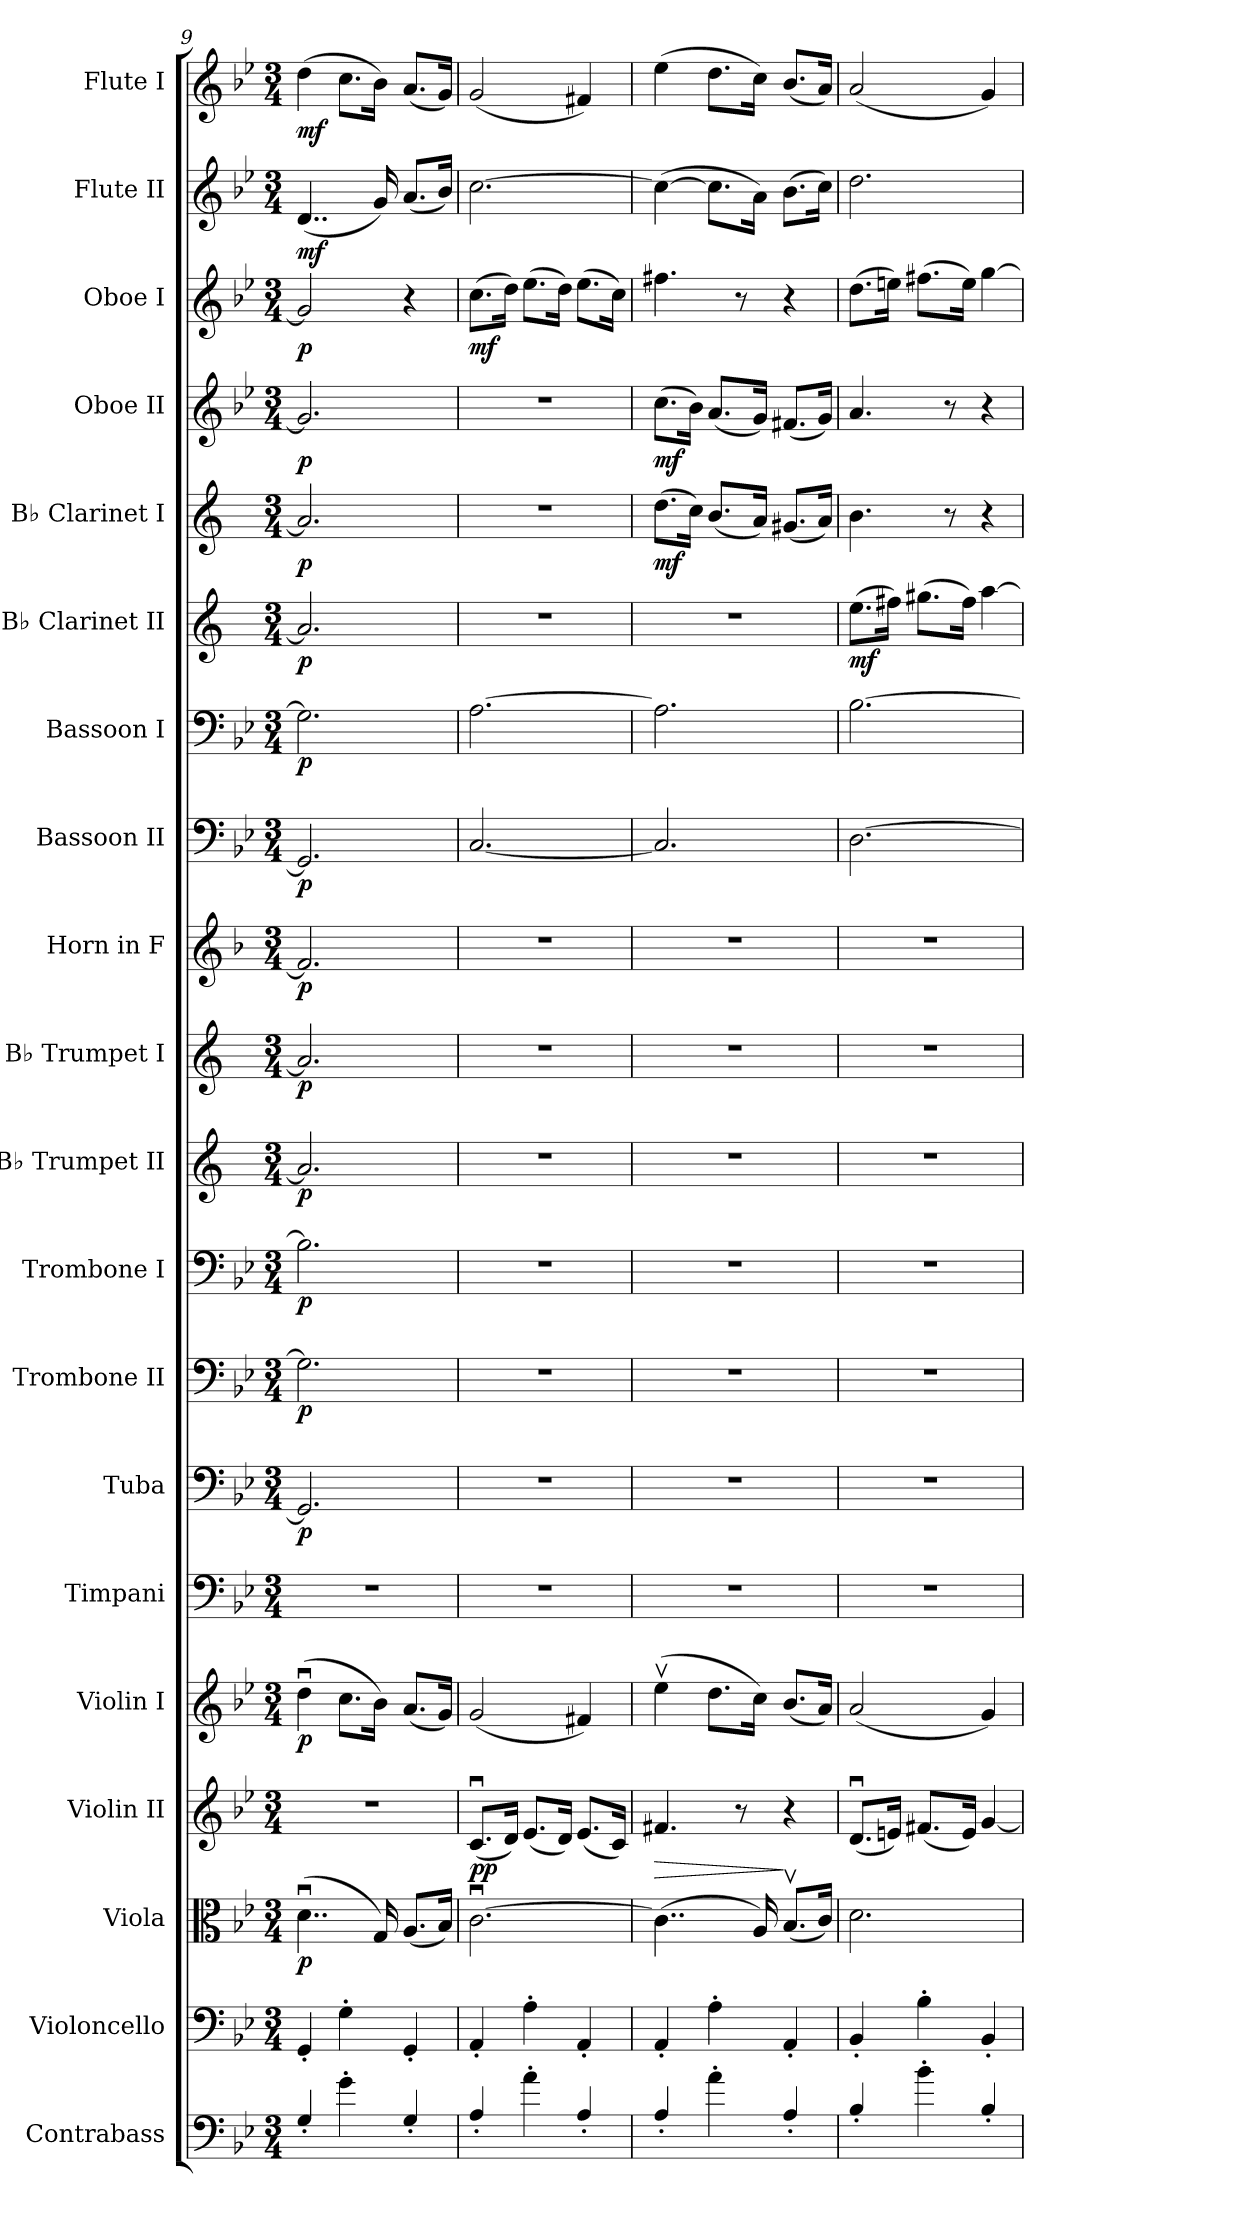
**kern	**kern	**kern	**dynam	**kern	**dynam	**kern	**dynam	**kern	**kern	**dynam	**kern	**dynam	**kern	**dynam	**kern	**dynam	**kern	**dynam	**kern	**dynam	**kern	**dynam	**kern	**dynam	**kern	**dynam	**kern	**dynam	**kern	**dynam	**kern	**dynam	**kern	**dynam	**kern	**dynam
*part20	*part19	*part18	*part18	*part17	*part17	*part16	*part16	*part15	*part14	*part14	*part13	*part13	*part12	*part12	*part11	*part11	*part10	*part10	*part9	*part9	*part8	*part8	*part7	*part7	*part6	*part6	*part5	*part5	*part4	*part4	*part3	*part3	*part2	*part2	*part1	*part1
*staff20	*staff19	*staff18	*staff18	*staff17	*staff17	*staff16	*staff16	*staff15	*staff14	*staff14	*staff13	*staff13	*staff12	*staff12	*staff11	*staff11	*staff10	*staff10	*staff9	*staff9	*staff8	*staff8	*staff7	*staff7	*staff6	*staff6	*staff5	*staff5	*staff4	*staff4	*staff3	*staff3	*staff2	*staff2	*staff1	*staff1
*I"Contrabass	*I"Violoncello	*I"Viola	*	*I"Violin II	*	*I"Violin I	*	*I"Timpani	*I"Tuba	*	*I"Trombone II	*	*I"Trombone I	*	*I"B♭ Trumpet II	*	*I"B♭ Trumpet I	*	*I"Horn in F	*	*I"Bassoon II	*	*I"Bassoon I	*	*I"B♭ Clarinet II	*	*I"B♭ Clarinet I	*	*I"Oboe II	*	*I"Oboe I	*	*I"Flute II	*	*I"Flute I	*
*I'Cb.	*I'Vc.	*I'Vla.	*	*I'Vln. II	*	*I'Vln. I	*	*I'Timp.	*I'Tba.	*	*I'Tbn. II	*	*I'Tbn. I	*	*I'B♭ Tpt. II	*	*I'B♭ Tpt. I	*	*	*	*I'Bsn. II	*	*I'Bsn. I	*	*I'B♭ Cl. II	*	*I'B♭ Cl. I	*	*I'Ob. II	*	*I'Ob. I	*	*I'Fl. II	*	*I'Fl. I	*
!!LO:PB:g=z
*clefF4	*clefF4	*clefC3	*	*clefG2	*	*clefG2	*	*clefF4	*clefF4	*	*clefF4	*	*clefF4	*	*clefG2	*	*clefG2	*	*clefG2	*	*clefF4	*	*clefF4	*	*clefG2	*	*clefG2	*	*clefG2	*	*clefG2	*	*clefG2	*	*clefG2	*
*ITrd7c12	*	*	*	*	*	*	*	*	*	*	*	*	*	*	*ITrd1c2	*	*ITrd1c2	*	*ITrd4c7	*	*	*	*	*	*ITrd1c2	*	*ITrd1c2	*	*	*	*	*	*	*	*	*
*k[b-e-]	*k[b-e-]	*k[b-e-]	*	*k[b-e-]	*	*k[b-e-]	*	*k[b-e-]	*k[b-e-]	*	*k[b-e-]	*	*k[b-e-]	*	*k[b-e-]	*	*k[b-e-]	*	*k[b-e-]	*	*k[b-e-]	*	*k[b-e-]	*	*k[b-e-]	*	*k[b-e-]	*	*k[b-e-]	*	*k[b-e-]	*	*k[b-e-]	*	*k[b-e-]	*
*M3/4	*M3/4	*M3/4	*	*M3/4	*	*M3/4	*	*M3/4	*M3/4	*	*M3/4	*	*M3/4	*	*M3/4	*	*M3/4	*	*M3/4	*	*M3/4	*	*M3/4	*	*M3/4	*	*M3/4	*	*M3/4	*	*M3/4	*	*M3/4	*	*M3/4	*
=9	=9	=9	=9	=9	=9	=9	=9	=9	=9	=9	=9	=9	=9	=9	=9	=9	=9	=9	=9	=9	=9	=9	=9	=9	=9	=9	=9	=9	=9	=9	=9	=9	=9	=9	=9	=9
!	!	!	!LO:DY:b	!	!	!	!LO:DY:b	!	!	!LO:DY:b	!	!LO:DY:b	!	!LO:DY:b	!	!LO:DY:b	!	!LO:DY:b	!	!LO:DY:b	!	!LO:DY:b	!	!LO:DY:b	!	!LO:DY:b	!	!LO:DY:b	!	!LO:DY:b	!	!LO:DY:b	!	!LO:DY:b	!	!LO:DY:b
4GG'/	4GG'/	(4..du\	p	2.r	.	(4ddu\	p	2.r	2.GG/]	p	2.G\]	p	2.B-\]	p	2.g/]	p	2.g/]	p	2.B-/]	p	2.GG/]	p	2.G\]	p	2.g/]	p	2.g/]	p	2.g/]	p	2g/]	p	(4..d/	mf	(4dd\	mf
4G'\	4G'\	.	.	.	.	8.cc\L	.	.	.	.	.	.	.	.	.	.	.	.	.	.	.	.	.	.	.	.	.	.	.	.	.	.	.	.	8.cc\L	.
.	.	16G/)	.	.	.	16b-\Jk)	.	.	.	.	.	.	.	.	.	.	.	.	.	.	.	.	.	.	.	.	.	.	.	.	.	.	16g/)	.	16b-\Jk)	.
4GG'/	4GG'/	(8.A/L	.	.	.	(8.a/L	.	.	.	.	.	.	.	.	.	.	.	.	.	.	.	.	.	.	.	.	.	.	.	.	4r	.	(8.a/L	.	(8.a/L	.
.	.	16B-/Jk)	.	.	.	16g/Jk)	.	.	.	.	.	.	.	.	.	.	.	.	.	.	.	.	.	.	.	.	.	.	.	.	.	.	16b-/Jk)	.	16g/Jk)	.
=10	=10	=10	=10	=10	=10	=10	=10	=10	=10	=10	=10	=10	=10	=10	=10	=10	=10	=10	=10	=10	=10	=10	=10	=10	=10	=10	=10	=10	=10	=10	=10	=10	=10	=10	=10	=10
!	!	!	!	!	!LO:DY:b	!	!	!	!	!	!	!	!	!	!	!	!	!	!	!	!	!	!	!	!	!	!	!	!	!	!	!LO:DY:b	!	!	!	!
4AA'/	4AA'/	[2.cu\	.	(8.cu/L	pp	(2g/	.	2.r	2.r	.	2.r	.	2.r	.	2.r	.	2.r	.	2.r	.	[2.C/	.	[2.A\	.	2.r	.	2.r	.	2.r	.	(8.cc\L	mf	[2.cc\	.	(2g/	.
.	.	.	.	16d/Jk)	.	.	.	.	.	.	.	.	.	.	.	.	.	.	.	.	.	.	.	.	.	.	.	.	.	.	16dd\Jk)	.	.	.	.	.
4A'\	4A'\	.	.	(8.e-/L	.	.	.	.	.	.	.	.	.	.	.	.	.	.	.	.	.	.	.	.	.	.	.	.	.	.	(8.ee-\L	.	.	.	.	.
.	.	.	.	16d/Jk)	.	.	.	.	.	.	.	.	.	.	.	.	.	.	.	.	.	.	.	.	.	.	.	.	.	.	16dd\Jk)	.	.	.	.	.
4AA'/	4AA'/	.	.	(8.e-/L	.	4f#X/)	.	.	.	.	.	.	.	.	.	.	.	.	.	.	.	.	.	.	.	.	.	.	.	.	(8.ee-\L	.	.	.	4f#X/)	.
.	.	.	.	16c/Jk)	.	.	.	.	.	.	.	.	.	.	.	.	.	.	.	.	.	.	.	.	.	.	.	.	.	.	16cc\Jk)	.	.	.	.	.
=11	=11	=11	=11	=11	=11	=11	=11	=11	=11	=11	=11	=11	=11	=11	=11	=11	=11	=11	=11	=11	=11	=11	=11	=11	=11	=11	=11	=11	=11	=11	=11	=11	=11	=11	=11	=11
!	!	!	!	!	!LO:HP:b	!	!	!	!	!	!	!	!	!	!	!	!	!	!	!	!	!	!	!	!	!	!	!LO:DY:b	!	!LO:DY:b	!	!	!	!	!	!
4AA'/	4AA'/	(4..c\]	.	4.f#X/	>	(4ee-v\	.	2.r	2.r	.	2.r	.	2.r	.	2.r	.	2.r	.	2.r	.	2.C/]	.	2.A\]	.	2.r	.	(8.cc\L	mf	(8.cc\L	mf	4.ff#X\	.	(4cc\_	.	(4ee-\	.
.	.	.	.	.	.	.	.	.	.	.	.	.	.	.	.	.	.	.	.	.	.	.	.	.	.	.	16b-\Jk)	.	16b-\Jk)	.	.	.	.	.	.	.
4A'\	4A'\	.	.	.	.	8.dd\L	.	.	.	.	.	.	.	.	.	.	.	.	.	.	.	.	.	.	.	.	(8.a/L	.	(8.a/L	.	.	.	8.cc\L]	.	8.dd\L	.
.	.	.	.	8r	.	.	.	.	.	.	.	.	.	.	.	.	.	.	.	.	.	.	.	.	.	.	.	.	.	.	8r	.	.	.	.	.
.	.	16A/)	.	.	.	16cc\Jk)	.	.	.	.	.	.	.	.	.	.	.	.	.	.	.	.	.	.	.	.	16g/Jk)	.	16g/Jk)	.	.	.	16a\Jk)	.	16cc\Jk)	.
4AA'/	4AA'/	(8.B-v/L	.	4r	]	(8.b-/L	.	.	.	.	.	.	.	.	.	.	.	.	.	.	.	.	.	.	.	.	(8.f#X/L	.	(8.f#X/L	.	4r	.	(8.b-\L	.	(8.b-/L	.
.	.	16c/Jk)	.	.	.	16a/Jk)	.	.	.	.	.	.	.	.	.	.	.	.	.	.	.	.	.	.	.	.	16g/Jk)	.	16g/Jk)	.	.	.	16cc\Jk)	.	16a/Jk)	.
=12	=12	=12	=12	=12	=12	=12	=12	=12	=12	=12	=12	=12	=12	=12	=12	=12	=12	=12	=12	=12	=12	=12	=12	=12	=12	=12	=12	=12	=12	=12	=12	=12	=12	=12	=12	=12
!	!	!	!	!	!	!	!	!	!	!	!	!	!	!	!	!	!	!	!	!	!	!	!	!	!	!LO:DY:b	!	!	!	!	!	!	!	!	!	!
4BB-'/	4BB-'/	2.d\	.	(8.du/L	.	(2a/	.	2.r	2.r	.	2.r	.	2.r	.	2.r	.	2.r	.	2.r	.	[2.D\	.	[2.B-\	.	(8.dd\L	mf	4.a\	.	4.a/	.	(8.dd\L	.	2.dd\	.	(2a/	.
.	.	.	.	16en/Jk)	.	.	.	.	.	.	.	.	.	.	.	.	.	.	.	.	.	.	.	.	16een\Jk)	.	.	.	.	.	16een\Jk)	.	.	.	.	.
4B-'\	4B-'\	.	.	(8.f#X/L	.	.	.	.	.	.	.	.	.	.	.	.	.	.	.	.	.	.	.	.	(8.ff#X\L	.	.	.	.	.	(8.ff#X\L	.	.	.	.	.
.	.	.	.	.	.	.	.	.	.	.	.	.	.	.	.	.	.	.	.	.	.	.	.	.	.	.	8r	.	8r	.	.	.	.	.	.	.
.	.	.	.	16e/Jk)	.	.	.	.	.	.	.	.	.	.	.	.	.	.	.	.	.	.	.	.	16ee\Jk)	.	.	.	.	.	16ee\Jk)	.	.	.	.	.
4BB-'/	4BB-'/	.	.	[4g/	.	4g/)	.	.	.	.	.	.	.	.	.	.	.	.	.	.	.	.	.	.	[4gg\	.	4r	.	4r	.	[4gg\	.	.	.	4g/)	.
=	=	=	=	=	=	=	=	=	=	=	=	=	=	=	=	=	=	=	=	=	=	=	=	=	=	=	=	=	=	=	=	=	=	=	=	=
*-	*-	*-	*-	*-	*-	*-	*-	*-	*-	*-	*-	*-	*-	*-	*-	*-	*-	*-	*-	*-	*-	*-	*-	*-	*-	*-	*-	*-	*-	*-	*-	*-	*-	*-	*-	*-
